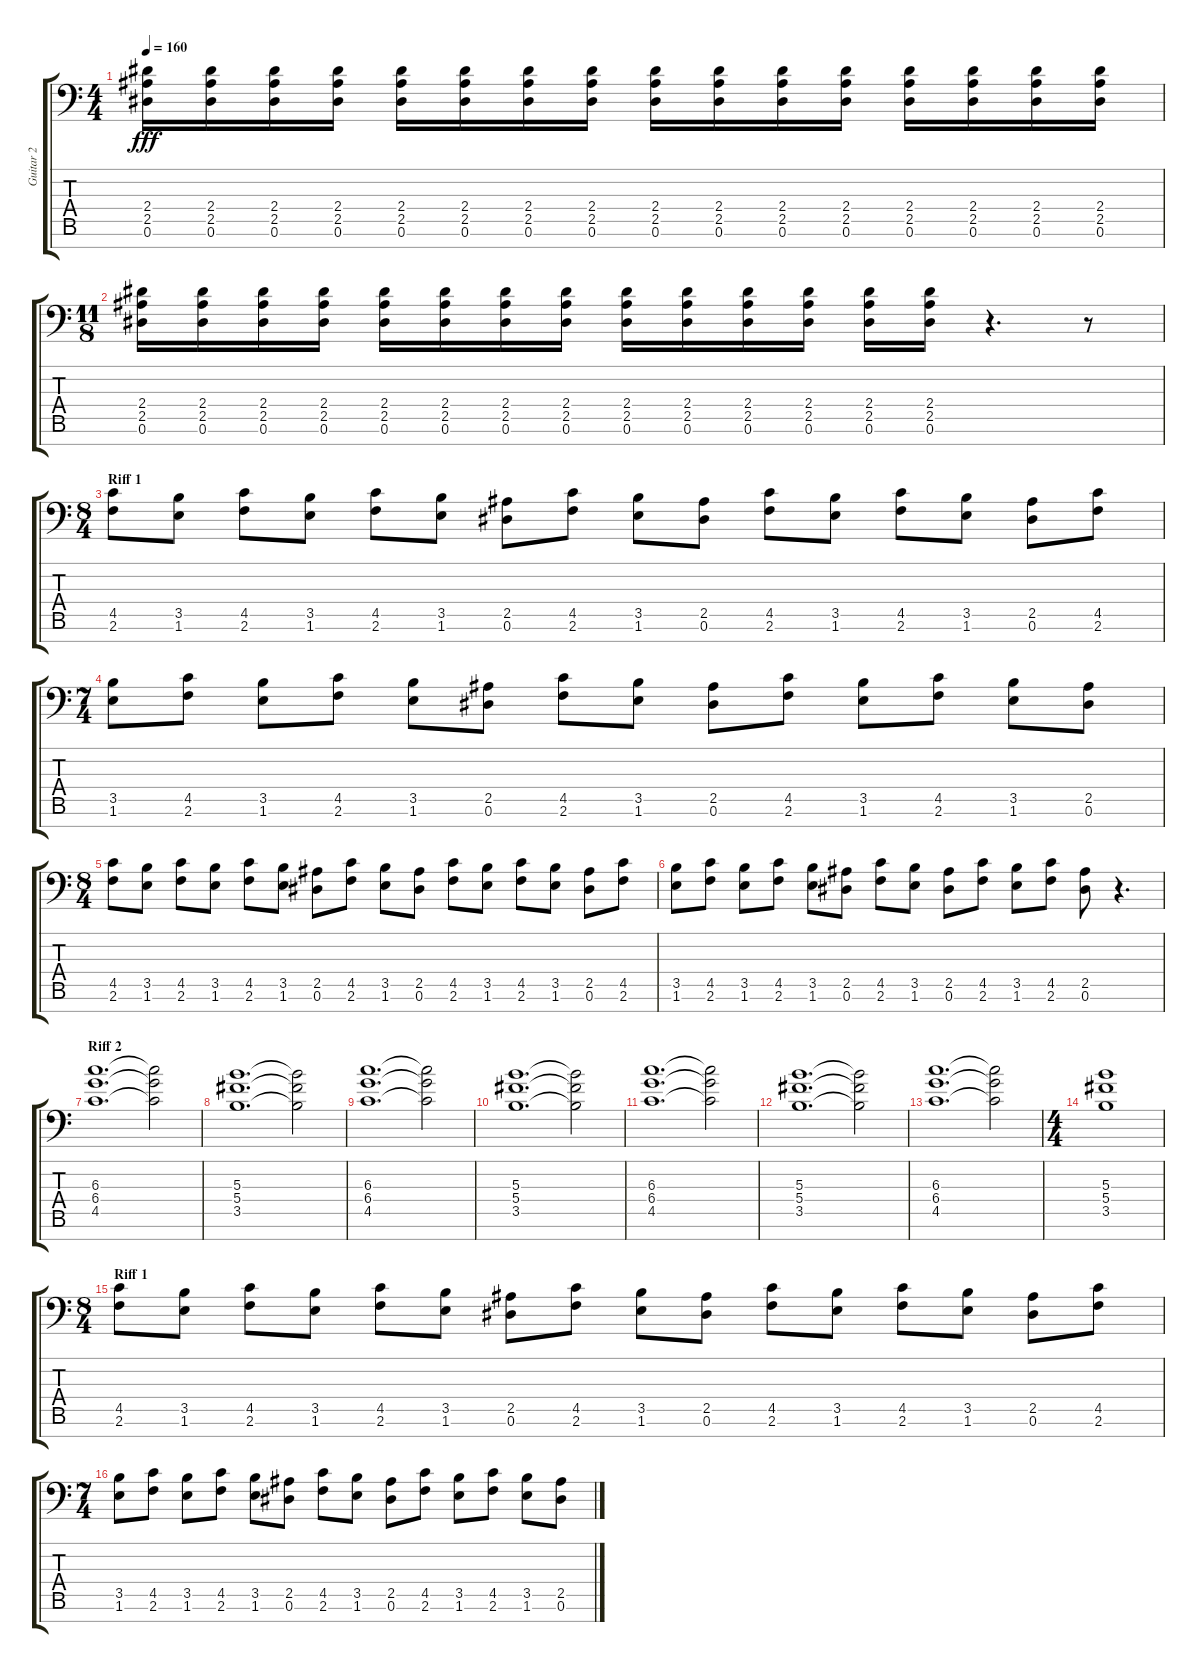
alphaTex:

\track ("Guitar 2" "Guitar 2") {instrument distortionguitar}
\staff {score tabs}
\tuning (Eb4 Bb3 Gb3 Db3 Ab2 Eb2 Bb1) {hide}
\ts (4 4)
\tempo 160
\clef f4
\ks c
(2.4 2.5 0.6).16{dy fff instrument distortionguitar} (2.4 2.5 0.6).16 (2.4 2.5 0.6).16 (2.4 2.5 0.6).16 (2.4 2.5 0.6).16 (2.4 2.5 0.6).16 (2.4 2.5 0.6).16 (2.4 2.5 0.6).16 (2.4 2.5 0.6).16 (2.4 2.5 0.6).16 (2.4 2.5 0.6).16 (2.4 2.5 0.6).16 (2.4 2.5 0.6).16 (2.4 2.5 0.6).16 (2.4 2.5 0.6).16 (2.4 2.5 0.6).16 |
\ts (11 8)
(2.4 2.5 0.6).16 (2.4 2.5 0.6).16 (2.4 2.5 0.6).16 (2.4 2.5 0.6).16 (2.4 2.5 0.6).16 (2.4 2.5 0.6).16 (2.4 2.5 0.6).16 (2.4 2.5 0.6).16 (2.4 2.5 0.6).16 (2.4 2.5 0.6).16 (2.4 2.5 0.6).16 (2.4 2.5 0.6).16 (2.4 2.5 0.6).16 (2.4 2.5 0.6).16 r.4{d} r.8 |
\ts (8 4)
\section ("" "Riff 1")
(4.5 2.6).8 (3.5 1.6).8 (4.5 2.6).8 (3.5 1.6).8 (4.5 2.6).8 (3.5 1.6).8 (2.5 0.6).8 (4.5 2.6).8 (3.5 1.6).8 (2.5 0.6).8 (4.5 2.6).8 (3.5 1.6).8 (4.5 2.6).8 (3.5 1.6).8 (2.5 0.6).8 (4.5 2.6).8 |
\ts (7 4)
(3.5 1.6).8 (4.5 2.6).8 (3.5 1.6).8 (4.5 2.6).8 (3.5 1.6).8 (2.5 0.6).8 (4.5 2.6).8 (3.5 1.6).8 (2.5 0.6).8 (4.5 2.6).8 (3.5 1.6).8 (4.5 2.6).8 (3.5 1.6).8 (2.5 0.6).8 |
\ts (8 4)
(4.5 2.6).8 (3.5 1.6).8 (4.5 2.6).8 (3.5 1.6).8 (4.5 2.6).8 (3.5 1.6).8 (2.5 0.6).8 (4.5 2.6).8 (3.5 1.6).8 (2.5 0.6).8 (4.5 2.6).8 (3.5 1.6).8 (4.5 2.6).8 (3.5 1.6).8 (2.5 0.6).8 (4.5 2.6).8 |
(3.5 1.6).8 (4.5 2.6).8 (3.5 1.6).8 (4.5 2.6).8 (3.5 1.6).8 (2.5 0.6).8 (4.5 2.6).8 (3.5 1.6).8 (2.5 0.6).8 (4.5 2.6).8 (3.5 1.6).8 (4.5 2.6).8 (2.5 0.6).8 r.4{d} |
\section ("" "Riff 2")
(6.3 6.4 4.5).1{d} (6.3{t} 6.4{t} 4.5{t}).2 |
(5.3 5.4 3.5).1{d} (5.3{t} 5.4{t} 3.5{t}).2 |
(6.3 6.4 4.5).1{d} (6.3{t} 6.4{t} 4.5{t}).2 |
(5.3 5.4 3.5).1{d} (5.3{t} 5.4{t} 3.5{t}).2 |
(6.3 6.4 4.5).1{d} (6.3{t} 6.4{t} 4.5{t}).2 |
(5.3 5.4 3.5).1{d} (5.3{t} 5.4{t} 3.5{t}).2 |
(6.3 6.4 4.5).1{d} (6.3{t} 6.4{t} 4.5{t}).2 |
\ts (4 4)
(5.3 5.4 3.5).1 |
\ts (8 4)
\section ("" "Riff 1")
(4.5 2.6).8 (3.5 1.6).8 (4.5 2.6).8 (3.5 1.6).8 (4.5 2.6).8 (3.5 1.6).8 (2.5 0.6).8 (4.5 2.6).8 (3.5 1.6).8 (2.5 0.6).8 (4.5 2.6).8 (3.5 1.6).8 (4.5 2.6).8 (3.5 1.6).8 (2.5 0.6).8 (4.5 2.6).8 |
\ts (7 4)
(3.5 1.6).8 (4.5 2.6).8 (3.5 1.6).8 (4.5 2.6).8 (3.5 1.6).8 (2.5 0.6).8 (4.5 2.6).8 (3.5 1.6).8 (2.5 0.6).8 (4.5 2.6).8 (3.5 1.6).8 (4.5 2.6).8 (3.5 1.6).8 (2.5 0.6).8
